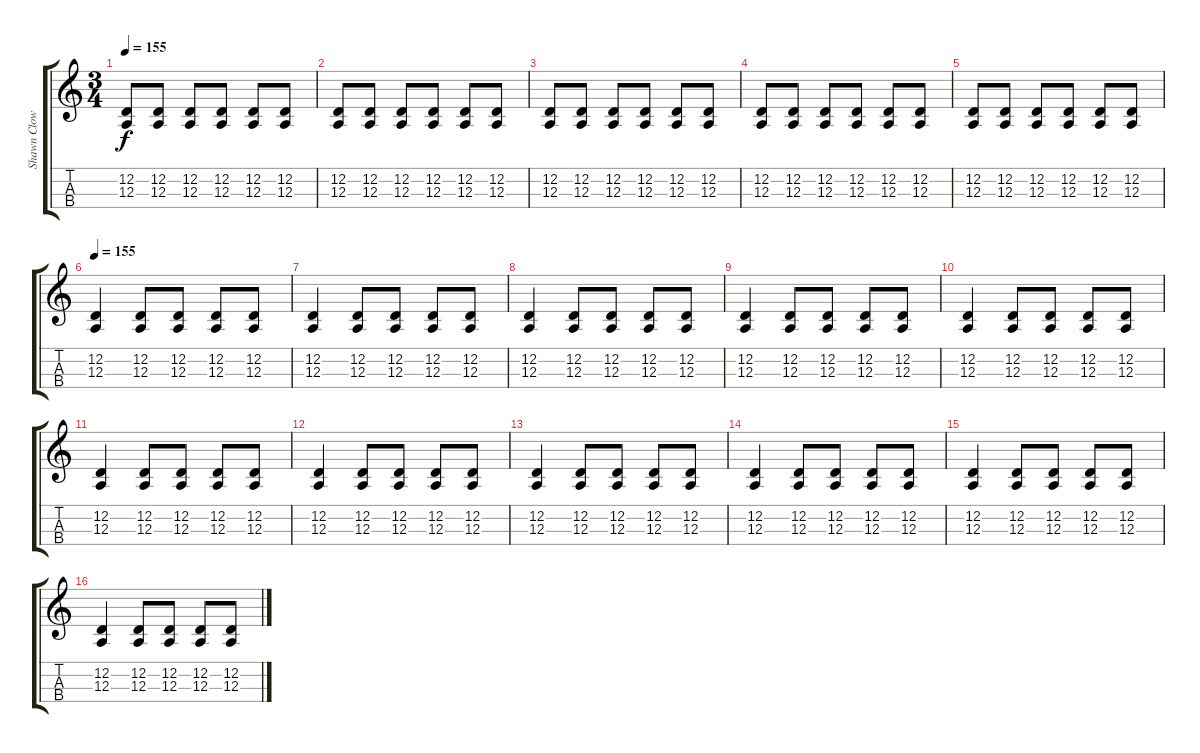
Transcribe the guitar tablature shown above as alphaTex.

\track ("Shawn Clown Crahan" "Shawn Clow") {instrument melodictom}
\staff {score tabs}
\tuning (G3 D3 A2 E2) {hide}
\ts (3 4)
\tempo 155
\clef g2
\ks c
(12.2 12.3).8{dy f} (12.2 12.3).8 (12.2 12.3).8 (12.2 12.3).8 (12.2 12.3).8 (12.2 12.3).8 |
(12.2 12.3).8 (12.2 12.3).8 (12.2 12.3).8 (12.2 12.3).8 (12.2 12.3).8 (12.2 12.3).8 |
(12.2 12.3).8 (12.2 12.3).8 (12.2 12.3).8 (12.2 12.3).8 (12.2 12.3).8 (12.2 12.3).8 |
(12.2 12.3).8 (12.2 12.3).8 (12.2 12.3).8 (12.2 12.3).8 (12.2 12.3).8 (12.2 12.3).8 |
(12.2 12.3).8 (12.2 12.3).8 (12.2 12.3).8 (12.2 12.3).8 (12.2 12.3).8 (12.2 12.3).8 |
\tempo 155
(12.2 12.3).4 (12.2 12.3).8 (12.2 12.3).8 (12.2 12.3).8 (12.2 12.3).8 |
(12.2 12.3).4 (12.2 12.3).8 (12.2 12.3).8 (12.2 12.3).8 (12.2 12.3).8 |
(12.2 12.3).4 (12.2 12.3).8 (12.2 12.3).8 (12.2 12.3).8 (12.2 12.3).8 |
(12.2 12.3).4 (12.2 12.3).8 (12.2 12.3).8 (12.2 12.3).8 (12.2 12.3).8 |
(12.2 12.3).4 (12.2 12.3).8 (12.2 12.3).8 (12.2 12.3).8 (12.2 12.3).8 |
(12.2 12.3).4 (12.2 12.3).8 (12.2 12.3).8 (12.2 12.3).8 (12.2 12.3).8 |
(12.2 12.3).4 (12.2 12.3).8 (12.2 12.3).8 (12.2 12.3).8 (12.2 12.3).8 |
(12.2 12.3).4 (12.2 12.3).8 (12.2 12.3).8 (12.2 12.3).8 (12.2 12.3).8 |
(12.2 12.3).4 (12.2 12.3).8 (12.2 12.3).8 (12.2 12.3).8 (12.2 12.3).8 |
(12.2 12.3).4 (12.2 12.3).8 (12.2 12.3).8 (12.2 12.3).8 (12.2 12.3).8 |
(12.2 12.3).4 (12.2 12.3).8 (12.2 12.3).8 (12.2 12.3).8 (12.2 12.3).8
